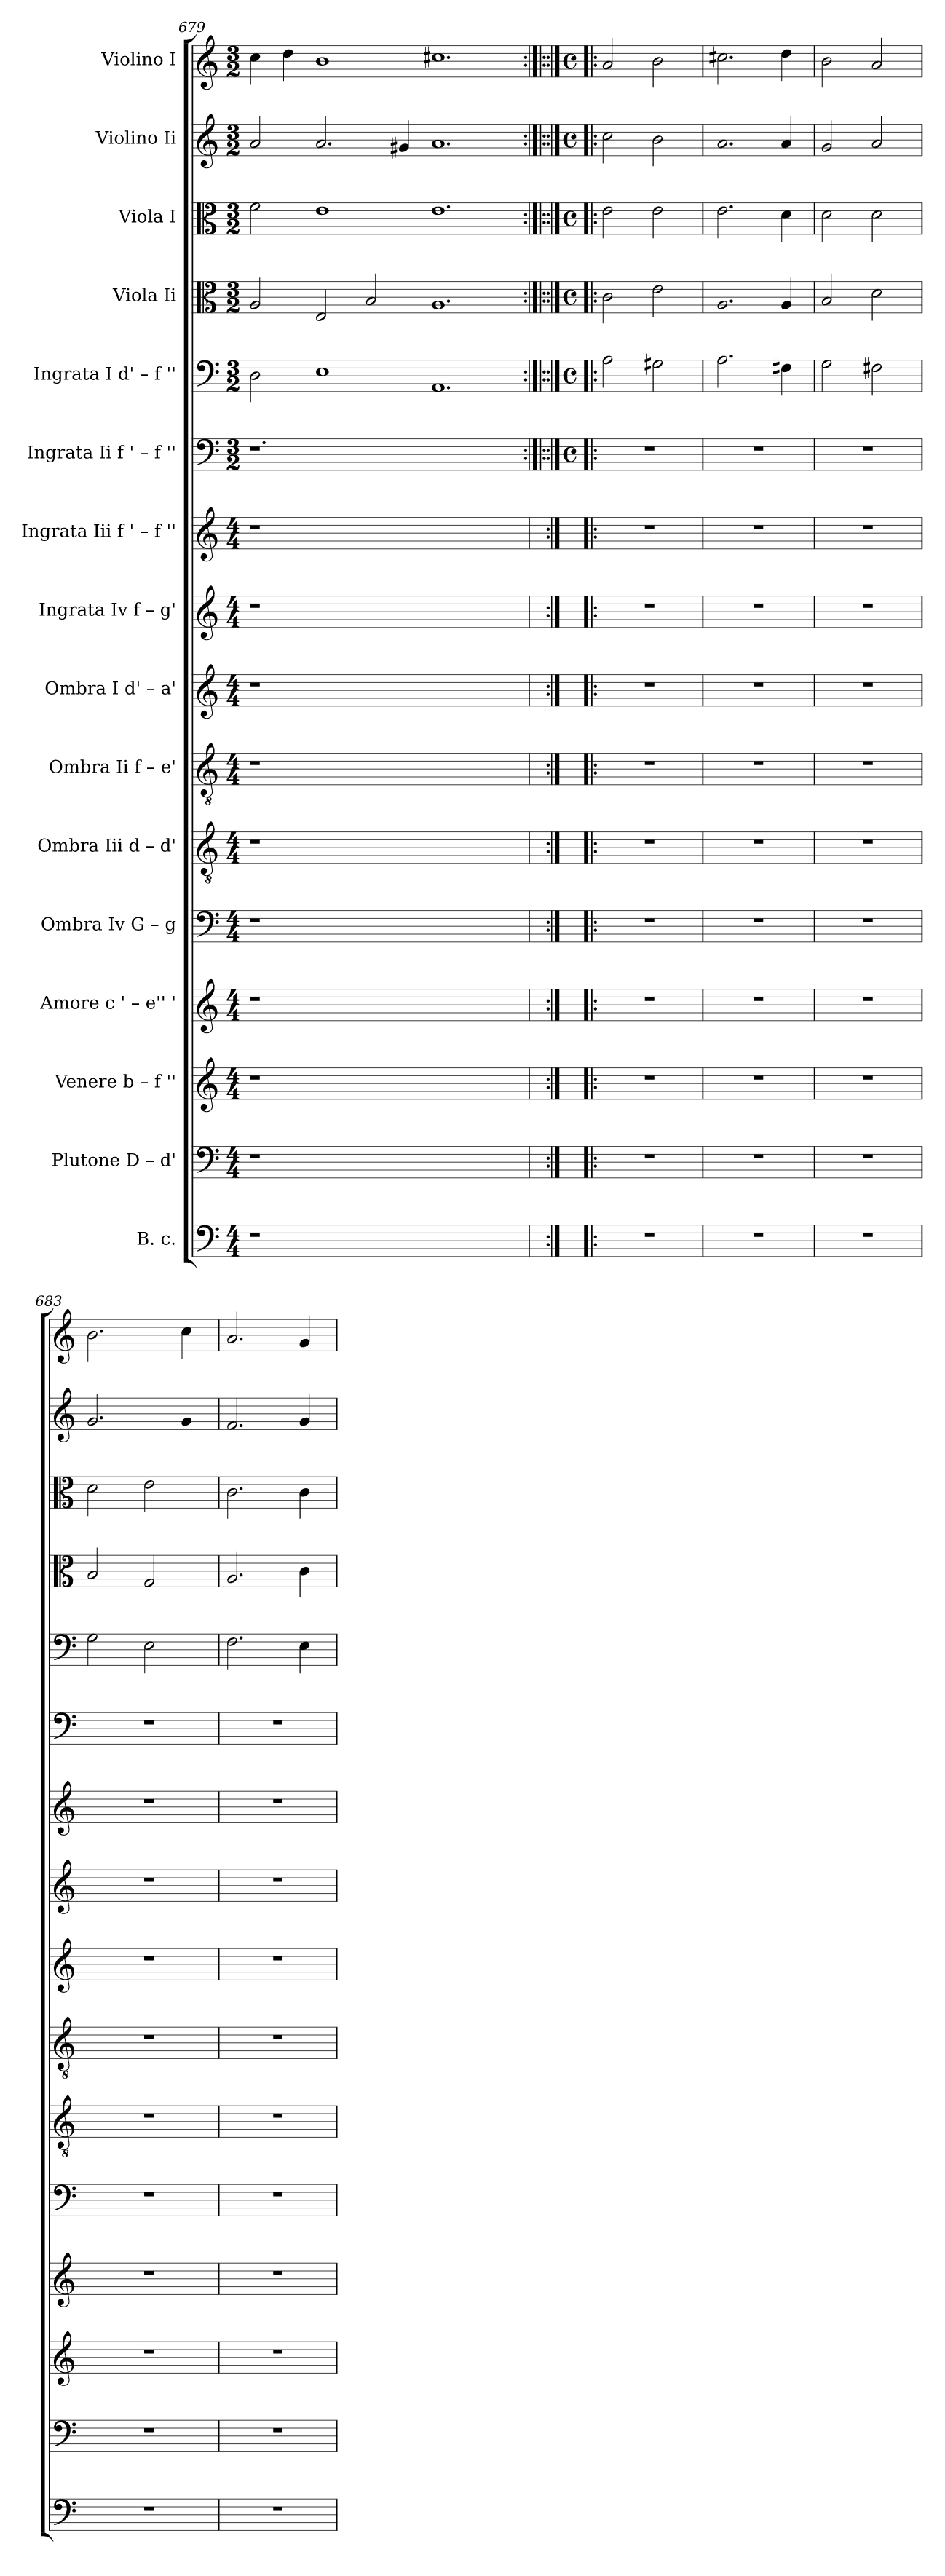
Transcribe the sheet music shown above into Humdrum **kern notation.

**kern	**kern	**kern	**kern	**kern	**kern	**kern	**kern	**kern	**kern	**kern	**kern	**kern	**kern	**kern	**kern	**text
*part16	*part15	*part14	*part13	*part12	*part11	*part10	*part9	*part8	*part7	*part6	*part5	*part4	*part3	*part2	*part1	*part1
*staff16	*staff15	*staff14	*staff13	*staff12	*staff11	*staff10	*staff9	*staff8	*staff7	*staff6	*staff5	*staff4	*staff3	*staff2	*staff1	*staff1
*I"B. c.	*I"Plutone  D – d'	*I"Venere  b – f ''	*I"Amore  c ' – e''  '	*I"Ombra Iv  G – g	*I"Ombra Iii  d – d'	*I"Ombra Ii  f – e'	*I"Ombra I  d' – a'	*I"Ingrata Iv  f – g'	*I"Ingrata Iii  f ' – f ''	*I"Ingrata Ii  f ' – f ''	*I"Ingrata I  d' – f ''	*I"Viola Ii	*I"Viola I	*I"Violino Ii	*I"Violino I	*
*clefF4	*clefF4	*clefG2	*clefG2	*clefF4	*clefGv2	*clefGv2	*clefG2	*clefG2	*clefG2	*clefF4	*clefF4	*clefC3	*clefC3	*clefG2	*clefG2	*
*k[]	*k[]	*k[]	*k[]	*k[]	*k[]	*k[]	*k[]	*k[]	*k[]	*k[]	*k[]	*k[]	*k[]	*k[]	*k[]	*
*C:	*C:	*C:	*C:	*C:	*C:	*C:	*C:	*C:	*C:	*C:	*C:	*C:	*C:	*C:	*C:	*
*M4/4	*M4/4	*M4/4	*M4/4	*M4/4	*M4/4	*M4/4	*M4/4	*M4/4	*M4/4	*M3/2	*M3/2	*M3/2	*M3/2	*M3/2	*M3/2	*
=679	=679	=679	=679	=679	=679	=679	=679	=679	=679	=679	=679	=679	=679	=679	=679	=679
!	!	!	!	!	!	!	!	!	!	!	!	!	!	!	!	!LO:LY:b:cj
1r	1r	1r	1r	1r	1r	1r	1r	1r	1r	1.r	2D\	2A/	2f\	2a/	4cc\	.
!	!	!	!	!	!	!	!	!	!	!	!	!	!	!	!	!LO:LY:b:cj
.	.	.	.	.	.	.	.	.	.	.	.	.	.	.	4dd\	.
!	!	!	!	!	!	!	!	!	!	!	!	!	!	!	!	!LO:LY:b:cj
.	.	.	.	.	.	.	.	.	.	.	1E	2E/	1e	2.a/	1b	.
0ryy	0ryy	0ryy	0ryy	0ryy	0ryy	0ryy	0ryy	0ryy	0ryy	.	.	2B/	.	.	.	.
.	.	.	.	.	.	.	.	.	.	.	.	.	.	4g#X/	.	.
!	!	!	!	!	!	!	!	!	!	!	!	!	!	!	!	!LO:LY:b:cj
.	.	.	.	.	.	.	.	.	.	1.ryy	1.AA	1.A	1.e	1.a	1.cc#X	.
=680	=680	=680	=680	=680	=680	=680	=680	=680	=680	=680:|!|:	=680:|!|:	=680:|!|:	=680:|!|:	=680:|!|:	=680:|!|:	=680:|!|:
*	*	*	*	*	*	*	*	*	*	*M4/4	*M4/4	*M4/4	*M4/4	*M4/4	*M4/4	*
*	*	*	*	*	*	*	*	*	*	*met(c)	*met(c)	*met(c)	*met(c)	*met(c)	*met(c)	*
!	!	!	!	!	!	!	!	!	!	!	!	!	!	!	!	!LO:LY:b:cj
1r	1r	1r	1r	1r	1r	1r	1r	1r	1r	1r	2A\	2c\	2e\	2cc\	2a/	.
!	!	!	!	!	!	!	!	!	!	!	!	!	!	!	!	!LO:LY:b:cj
.	.	.	.	.	.	.	.	.	.	.	2G#X\	2e\	2e\	2b\	2b\	.
=681	=681	=681	=681	=681	=681	=681	=681	=681	=681	=681	=681	=681	=681	=681	=681	=681
!	!	!	!	!	!	!	!	!	!	!	!	!	!	!	!	!LO:LY:b:cj
1r	1r	1r	1r	1r	1r	1r	1r	1r	1r	1r	2.A\	2.A/	2.e\	2.a/	2.cc#X\	.
!	!	!	!	!	!	!	!	!	!	!	!	!	!	!	!	!LO:LY:b:cj
.	.	.	.	.	.	.	.	.	.	.	4F#X\	4A/	4d\	4a/	4dd\	.
=682	=682	=682	=682	=682	=682	=682	=682	=682	=682	=682	=682	=682	=682	=682	=682	=682
!	!	!	!	!	!	!	!	!	!	!	!	!	!	!	!	!LO:LY:b:cj
1r	1r	1r	1r	1r	1r	1r	1r	1r	1r	1r	2G\	2B/	2d\	2g/	2b\	.
!	!	!	!	!	!	!	!	!	!	!	!	!	!	!	!	!LO:LY:b:cj
.	.	.	.	.	.	.	.	.	.	.	2F#X\	2d\	2d\	2a/	2a/	.
=683	=683	=683	=683	=683	=683	=683	=683	=683	=683	=683	=683	=683	=683	=683	=683	=683
!	!	!	!	!	!	!	!	!	!	!	!	!	!	!	!	!LO:LY:b:cj
1r	1r	1r	1r	1r	1r	1r	1r	1r	1r	1r	2G\	2B/	2d\	2.g/	2.b\	.
.	.	.	.	.	.	.	.	.	.	.	2E\	2G/	2e\	.	.	.
!	!	!	!	!	!	!	!	!	!	!	!	!	!	!	!	!LO:LY:b:cj
.	.	.	.	.	.	.	.	.	.	.	.	.	.	4g/	4cc\	.
=684	=684	=684	=684	=684	=684	=684	=684	=684	=684	=684	=684	=684	=684	=684	=684	=684
!	!	!	!	!	!	!	!	!	!	!	!	!	!	!	!	!LO:LY:b:cj
1r	1r	1r	1r	1r	1r	1r	1r	1r	1r	1r	2.F\	2.A/	2.c\	2.f/	2.a/	.
!	!	!	!	!	!	!	!	!	!	!	!	!	!	!	!	!LO:LY:b:cj
.	.	.	.	.	.	.	.	.	.	.	4E\	4c\	4c\	4g/	4g/	.
=	=	=	=	=	=	=	=	=	=	=	=	=	=	=	=	=
*-	*-	*-	*-	*-	*-	*-	*-	*-	*-	*-	*-	*-	*-	*-	*-	*-
